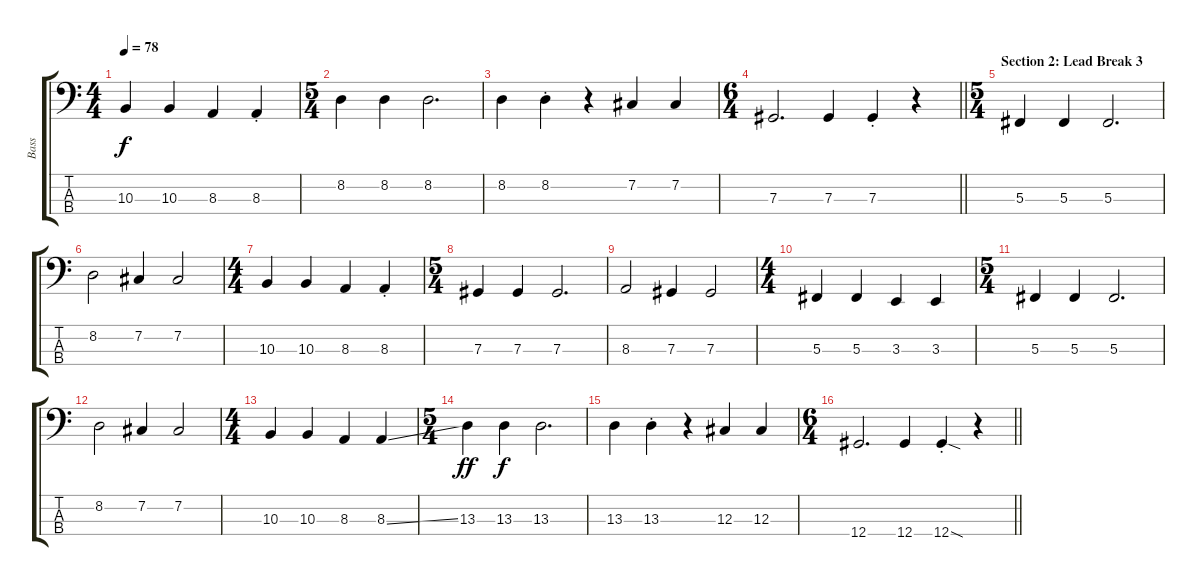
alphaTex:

\track ("Bass" "Bass") {instrument electricbasspick}
\staff {score tabs}
\tuning (B1 Gb1 Db1 Ab0) {hide}
\ts (4 4)
\tempo 78
\clef f4
\ks c
10.3.4{dy f} 10.3.4 8.3.4 8.3{st}.4 |
\ts (5 4)
8.2.4 8.2.4 8.2.2{d} |
8.2.4 8.2{st}.4 r.4 7.2.4 7.2.4 |
\ts (6 4)
\barLineRight lightlight
7.3.2{d} 7.3.4 7.3{st}.4 r.4 |
\ts (5 4)
\section ("" "Section 2: Lead Break 3")
5.3.4 5.3.4 5.3.2{d} |
8.2.2 7.2.4 7.2.2 |
\ts (4 4)
10.3.4 10.3.4 8.3.4 8.3{st}.4 |
\ts (5 4)
7.3.4 7.3.4 7.3.2{d} |
8.3.2 7.3.4 7.3.2 |
\ts (4 4)
5.3.4 5.3.4 3.3.4 3.3.4 |
\ts (5 4)
5.3.4 5.3.4 5.3.2{d} |
8.2.2 7.2.4 7.2.2 |
\ts (4 4)
10.3.4 10.3.4 8.3.4 8.3{ss}.4 |
\ts (5 4)
13.3.4{dy ff} 13.3.4{dy f} 13.3.2{d} |
13.3.4 13.3{st}.4 r.4 12.3.4 12.3.4 |
\ts (6 4)
\barLineRight lightlight
12.4.2{d} 12.4.4 12.4{sod st}.4 r.4
